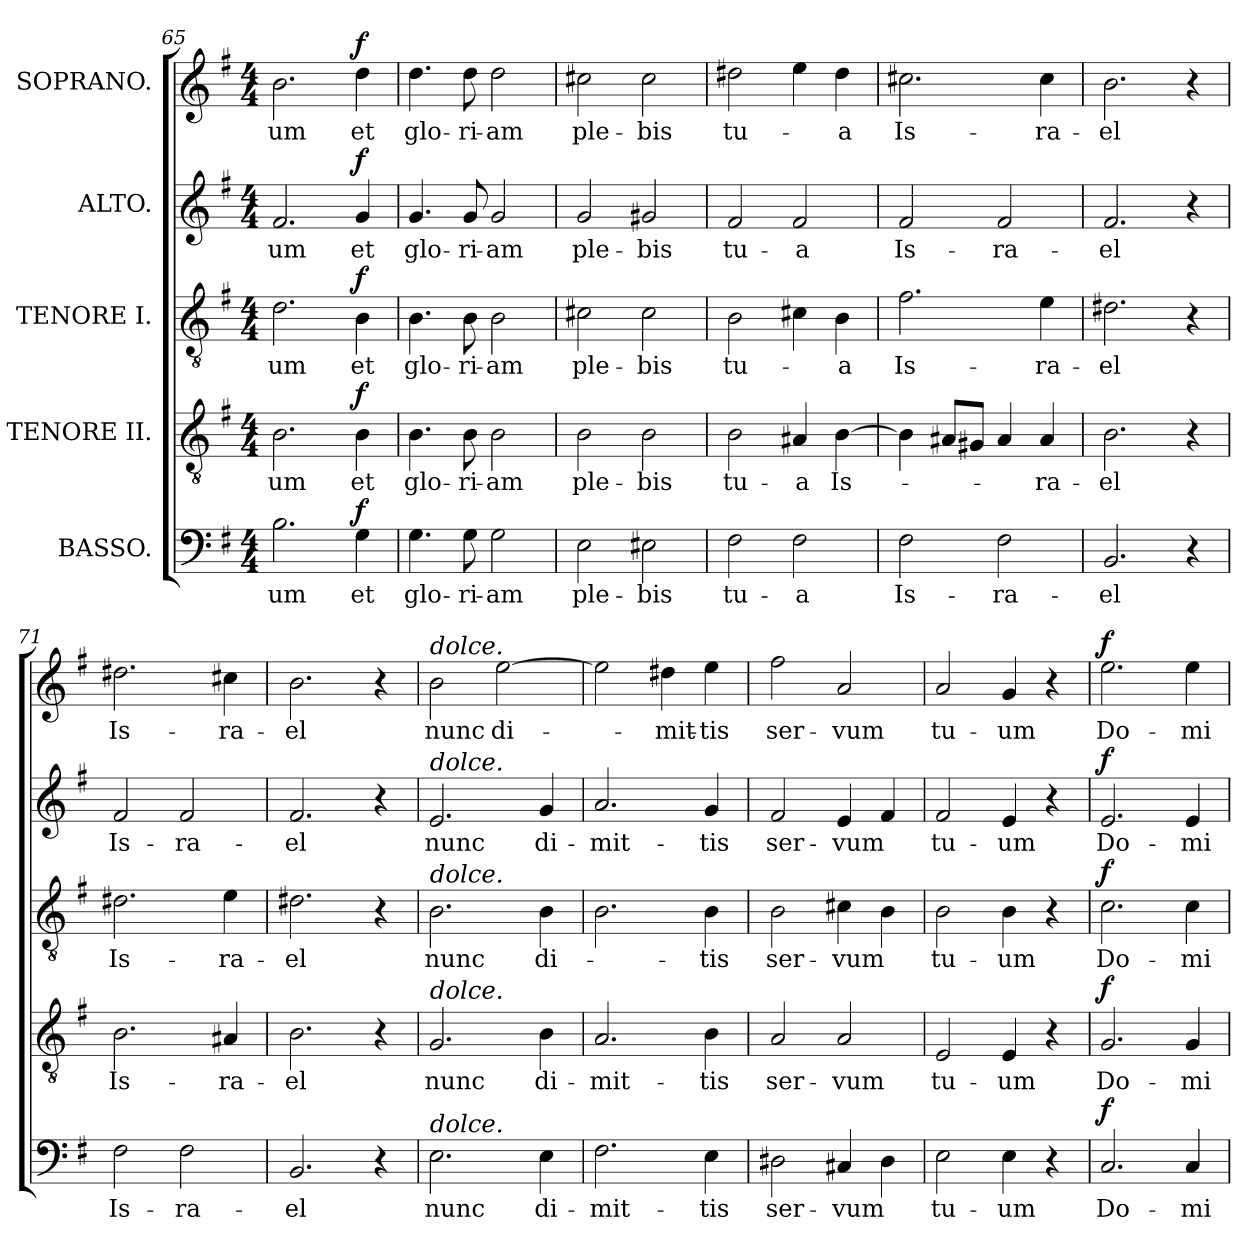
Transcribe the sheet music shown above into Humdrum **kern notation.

**kern	**text	**dynam	**kern	**text	**dynam	**kern	**text	**dynam	**kern	**text	**dynam	**kern	**text	**dynam
*part5	*part5	*part5	*part4	*part4	*part4	*part3	*part3	*part3	*part2	*part2	*part2	*part1	*part1	*part1
*staff5	*staff5	*staff5	*staff4	*staff4	*staff4	*staff3	*staff3	*staff3	*staff2	*staff2	*staff2	*staff1	*staff1	*staff1
*I"BASSO.	*	*	*I"TENORE II.	*	*	*I"TENORE I.	*	*	*I"ALTO.	*	*	*I"SOPRANO.	*	*
*clefF4	*	*	*clefGv2	*	*	*clefGv2	*	*	*clefG2	*	*	*clefG2	*	*
*k[f#]	*	*	*k[f#]	*	*	*k[f#]	*	*	*k[f#]	*	*	*k[f#]	*	*
*M4/4	*	*	*M4/4	*	*	*M4/4	*	*	*M4/4	*	*	*M4/4	*	*
=65	=65	=65	=65	=65	=65	=65	=65	=65	=65	=65	=65	=65	=65	=65
!	!LO:LY:b	!	!	!LO:LY:b	!	!	!LO:LY:b	!	!	!LO:LY:b	!	!	!LO:LY:b	!
2.B\	-um	.	2.B\	-um	.	2.d\	-um	.	2.f#/	-um	.	2.b\	-um	.
!	!LO:LY:b	!LO:DY:a	!	!LO:LY:b	!LO:DY:a	!	!LO:LY:b	!LO:DY:a	!	!LO:LY:b	!LO:DY:a	!	!LO:LY:b	!LO:DY:a
4G\	et	f	4B\	et	f	4B\	et	f	4g/	et	f	4dd\	et	f
!!LO:LB:g=z
=66	=66	=66	=66	=66	=66	=66	=66	=66	=66	=66	=66	=66	=66	=66
!	!LO:LY:b	!	!	!LO:LY:b	!	!	!LO:LY:b	!	!	!LO:LY:b	!	!	!LO:LY:b	!
4.G\	glo-	.	4.B\	glo-	.	4.B\	glo-	.	4.g/	glo-	.	4.dd\	glo-	.
!	!LO:LY:b	!	!	!LO:LY:b	!	!	!LO:LY:b	!	!	!LO:LY:b	!	!	!LO:LY:b	!
8G\	-ri-	.	8B\	-ri-	.	8B\	-ri-	.	8g/	-ri-	.	8dd\	-ri-	.
!	!LO:LY:b	!	!	!LO:LY:b	!	!	!LO:LY:b	!	!	!LO:LY:b	!	!	!LO:LY:b	!
2G\	-am	.	2B\	-am	.	2B\	-am	.	2g/	-am	.	2dd\	-am	.
=67	=67	=67	=67	=67	=67	=67	=67	=67	=67	=67	=67	=67	=67	=67
!	!LO:LY:b	!	!	!LO:LY:b	!	!	!LO:LY:b	!	!	!LO:LY:b	!	!	!LO:LY:b	!
2E\	ple-	.	2B\	ple-	.	2c#X\	ple-	.	2g/	ple-	.	2cc#X\	ple-	.
!	!LO:LY:b	!	!	!LO:LY:b	!	!	!LO:LY:b	!	!	!LO:LY:b	!	!	!LO:LY:b	!
2E#X\	-bis	.	2B\	-bis	.	2c#\	-bis	.	2g#X/	-bis	.	2cc#\	-bis	.
=68	=68	=68	=68	=68	=68	=68	=68	=68	=68	=68	=68	=68	=68	=68
!	!LO:LY:b	!	!	!LO:LY:b	!	!	!LO:LY:b	!	!	!LO:LY:b	!	!	!LO:LY:b	!
2F#\	tu-	.	2B\	tu-	.	2B\	tu-	.	2f#/	tu-	.	2dd#X\	tu-	.
!	!LO:LY:b	!	!	!LO:LY:b	!	!	!	!	!	!LO:LY:b	!	!	!	!
2F#\	a	.	4A#X/	a	.	4c#X\	.	.	2f#/	a	.	4ee\	.	.
!	!	!	!	!LO:LY:b	!	!	!LO:LY:b	!	!	!	!	!	!LO:LY:b	!
.	.	.	[4B\	Is-	.	4B\	-a	.	.	.	.	4dd#\	-a	.
=69	=69	=69	=69	=69	=69	=69	=69	=69	=69	=69	=69	=69	=69	=69
!	!LO:LY:b	!	!	!	!	!	!LO:LY:b	!	!	!LO:LY:b	!	!	!LO:LY:b	!
2F#\	Is-	.	4B\]	.	.	2.f#\	Is-	.	2f#/	Is-	.	2.cc#X\	Is-	.
.	.	.	8A#X/L	.	.	.	.	.	.	.	.	.	.	.
.	.	.	8G#X/J	.	.	.	.	.	.	.	.	.	.	.
!	!LO:LY:b	!	!	!	!	!	!	!	!	!LO:LY:b	!	!	!	!
2F#\	ra-	.	4A#/	.	.	.	.	.	2f#/	ra-	.	.	.	.
!	!	!	!	!LO:LY:b	!	!	!LO:LY:b	!	!	!	!	!	!LO:LY:b	!
.	.	.	4A#/	ra-	.	4e\	-ra-	.	.	.	.	4cc#\	-ra-	.
=70	=70	=70	=70	=70	=70	=70	=70	=70	=70	=70	=70	=70	=70	=70
!	!LO:LY:b	!	!	!LO:LY:b	!	!	!LO:LY:b	!	!	!LO:LY:b	!	!	!LO:LY:b	!
2.BB/	-el	.	2.B\	-el	.	2.d#X\	-el	.	2.f#/	-el	.	2.b\	-el	.
4r	.	.	4r	.	.	4r	.	.	4r	.	.	4r	.	.
=71	=71	=71	=71	=71	=71	=71	=71	=71	=71	=71	=71	=71	=71	=71
!	!LO:LY:b	!	!	!LO:LY:b	!	!	!LO:LY:b	!	!	!LO:LY:b	!	!	!LO:LY:b	!
2F#\	Is-	.	2.B\	Is-	.	2.d#X\	Is-	.	2f#/	Is-	.	2.dd#X\	Is-	.
!	!LO:LY:b	!	!	!	!	!	!	!	!	!LO:LY:b	!	!	!	!
2F#\	ra-	.	.	.	.	.	.	.	2f#/	ra-	.	.	.	.
!	!	!	!	!LO:LY:b	!	!	!LO:LY:b	!	!	!	!	!	!LO:LY:b	!
.	.	.	4A#X/	-ra-	.	4e\	-ra-	.	.	.	.	4cc#X\	-ra-	.
=72	=72	=72	=72	=72	=72	=72	=72	=72	=72	=72	=72	=72	=72	=72
!	!LO:LY:b	!	!	!LO:LY:b	!	!	!LO:LY:b	!	!	!LO:LY:b	!	!	!LO:LY:b	!
2.BB/	-el	.	2.B\	-el	.	2.d#X\	-el	.	2.f#/	-el	.	2.b\	-el	.
4r	.	.	4r	.	.	4r	.	.	4r	.	.	4r	.	.
!!LO:PB:g=z
=73	=73	=73	=73	=73	=73	=73	=73	=73	=73	=73	=73	=73	=73	=73
!	!	!	!	!	!	!	!	!	!	!	!	!LO:TX:a:i:t=dolce.	!	!
!	!	!	!	!	!	!	!	!	!LO:TX:a:i:t=dolce.	!	!	!	!	!
!	!	!	!	!	!	!LO:TX:a:i:t=dolce.	!	!	!	!	!	!	!	!
!	!	!	!LO:TX:a:i:t=dolce.	!	!	!	!	!	!	!	!	!	!	!
!LO:TX:a:i:t=dolce.	!	!	!	!	!	!	!	!	!	!	!	!	!	!
!	!LO:LY:b	!	!	!LO:LY:b	!	!	!LO:LY:b	!	!	!LO:LY:b	!	!	!LO:LY:b	!
2.E\	nunc	.	2.G/	nunc	.	2.B\	nunc	.	2.e/	nunc	.	2b\	nunc	.
!	!	!	!	!	!	!	!	!	!	!	!	!	!LO:LY:b	!
.	.	.	.	.	.	.	.	.	.	.	.	[2ee\	di-	.
!	!LO:LY:b	!	!	!LO:LY:b	!	!	!LO:LY:b	!	!	!LO:LY:b	!	!	!	!
4E\	di-	.	4B\	di-	.	4B\	di-	.	4g/	di-	.	.	.	.
=74	=74	=74	=74	=74	=74	=74	=74	=74	=74	=74	=74	=74	=74	=74
!	!LO:LY:b	!	!	!LO:LY:b	!	!	!	!	!	!LO:LY:b	!	!	!	!
2.F#\	-mit-	.	2.A/	-mit-	.	2.B\	.	.	2.a/	-mit-	.	2ee\]	.	.
!	!	!	!	!	!	!	!	!	!	!	!	!	!LO:LY:b	!
.	.	.	.	.	.	.	.	.	.	.	.	4dd#X\	-mit-	.
!	!LO:LY:b	!	!	!LO:LY:b	!	!	!LO:LY:b	!	!	!LO:LY:b	!	!	!LO:LY:b	!
4E\	-tis	.	4B\	-tis	.	4B\	-tis	.	4g/	-tis	.	4ee\	-tis	.
=75	=75	=75	=75	=75	=75	=75	=75	=75	=75	=75	=75	=75	=75	=75
!	!LO:LY:b	!	!	!LO:LY:b	!	!	!LO:LY:b	!	!	!LO:LY:b	!	!	!LO:LY:b	!
2D#X\	ser-	.	2A/	ser-	.	2B\	ser-	.	2f#/	ser-	.	2ff#\	ser-	.
!	!LO:LY:b	!	!	!LO:LY:b	!	!	!LO:LY:b	!	!	!LO:LY:b	!	!	!LO:LY:b	!
4C#X/	-vum	.	2A/	-vum	.	4c#X\	-vum	.	4e/	-vum	.	2a/	-vum	.
4D#\	.	.	.	.	.	4B\	.	.	4f#/	.	.	.	.	.
=76	=76	=76	=76	=76	=76	=76	=76	=76	=76	=76	=76	=76	=76	=76
!	!LO:LY:b	!	!	!LO:LY:b	!	!	!LO:LY:b	!	!	!LO:LY:b	!	!	!LO:LY:b	!
2E\	tu-	.	2E/	tu-	.	2B\	tu-	.	2f#/	tu-	.	2a/	tu-	.
!	!LO:LY:b	!	!	!LO:LY:b	!	!	!LO:LY:b	!	!	!LO:LY:b	!	!	!LO:LY:b	!
4E\	-um	.	4E/	-um	.	4B\	-um	.	4e/	-um	.	4g/	-um	.
4r	.	.	4r	.	.	4r	.	.	4r	.	.	4r	.	.
=77	=77	=77	=77	=77	=77	=77	=77	=77	=77	=77	=77	=77	=77	=77
!	!LO:LY:b	!LO:DY:a	!	!LO:LY:b	!LO:DY:a	!	!LO:LY:b	!LO:DY:a	!	!LO:LY:b	!LO:DY:a	!	!LO:LY:b	!LO:DY:a
2.C/	Do-	f	2.G/	Do-	f	2.c\	Do-	f	2.e/	Do-	f	2.ee\	Do-	f
!	!LO:LY:b	!	!	!LO:LY:b	!	!	!LO:LY:b	!	!	!LO:LY:b	!	!	!LO:LY:b	!
4C/	-mi-	.	4G/	-mi-	.	4c\	-mi-	.	4e/	-mi-	.	4ee\	-mi-	.
=	=	=	=	=	=	=	=	=	=	=	=	=	=	=
*-	*-	*-	*-	*-	*-	*-	*-	*-	*-	*-	*-	*-	*-	*-
